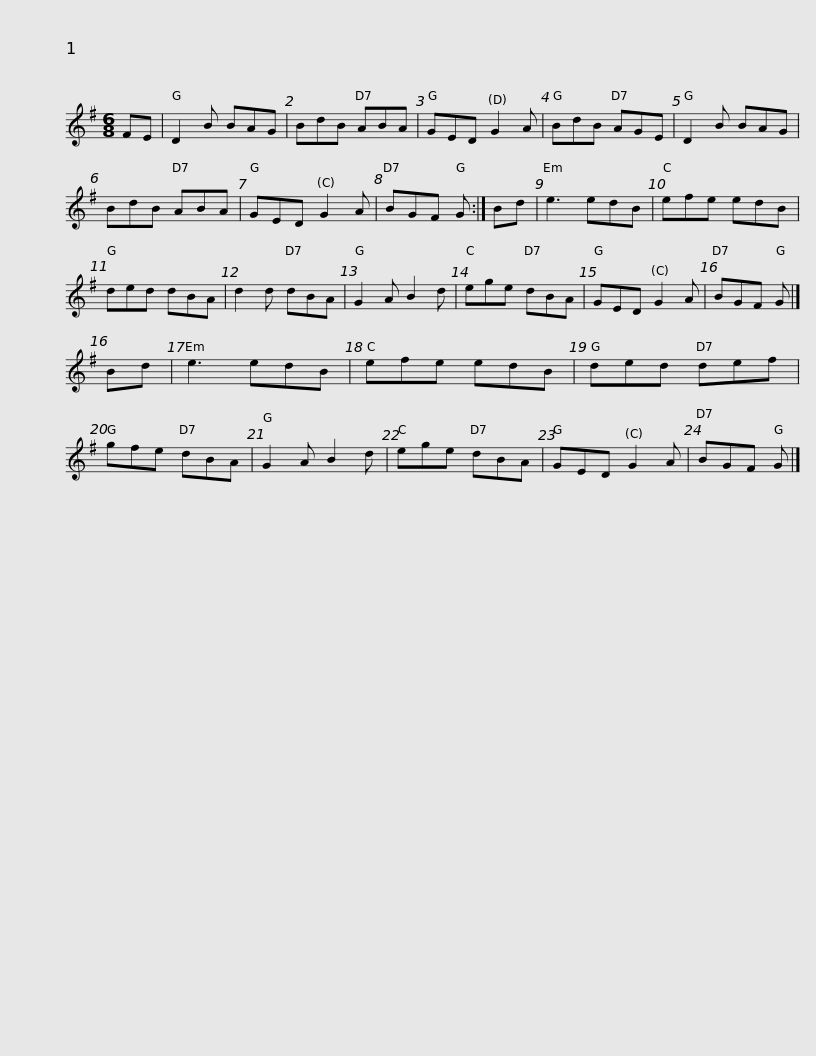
X:1
L:1/8
M:6/8
I:linebreak $
K:G
V:1 treble
V:1
 FE | D2 B BAG | BdB ABA | GED G2 A | BdB AGE | %5
 D2 B BAG | BdB ABA | GED G2 A |$ BGF G :| Bd | %10
 e3 edB | efe edB | ded dBA | d2 d dBA | G2 A B2 d | %15
 ege dBA | GED G2 A |$ BGF G |] Bd | e3 edB | %20
 efe edB | ded def | gfe dBA | G2 A B2 d | ege dBA |$ %25
 GED G2 A | BGF G |] %27
